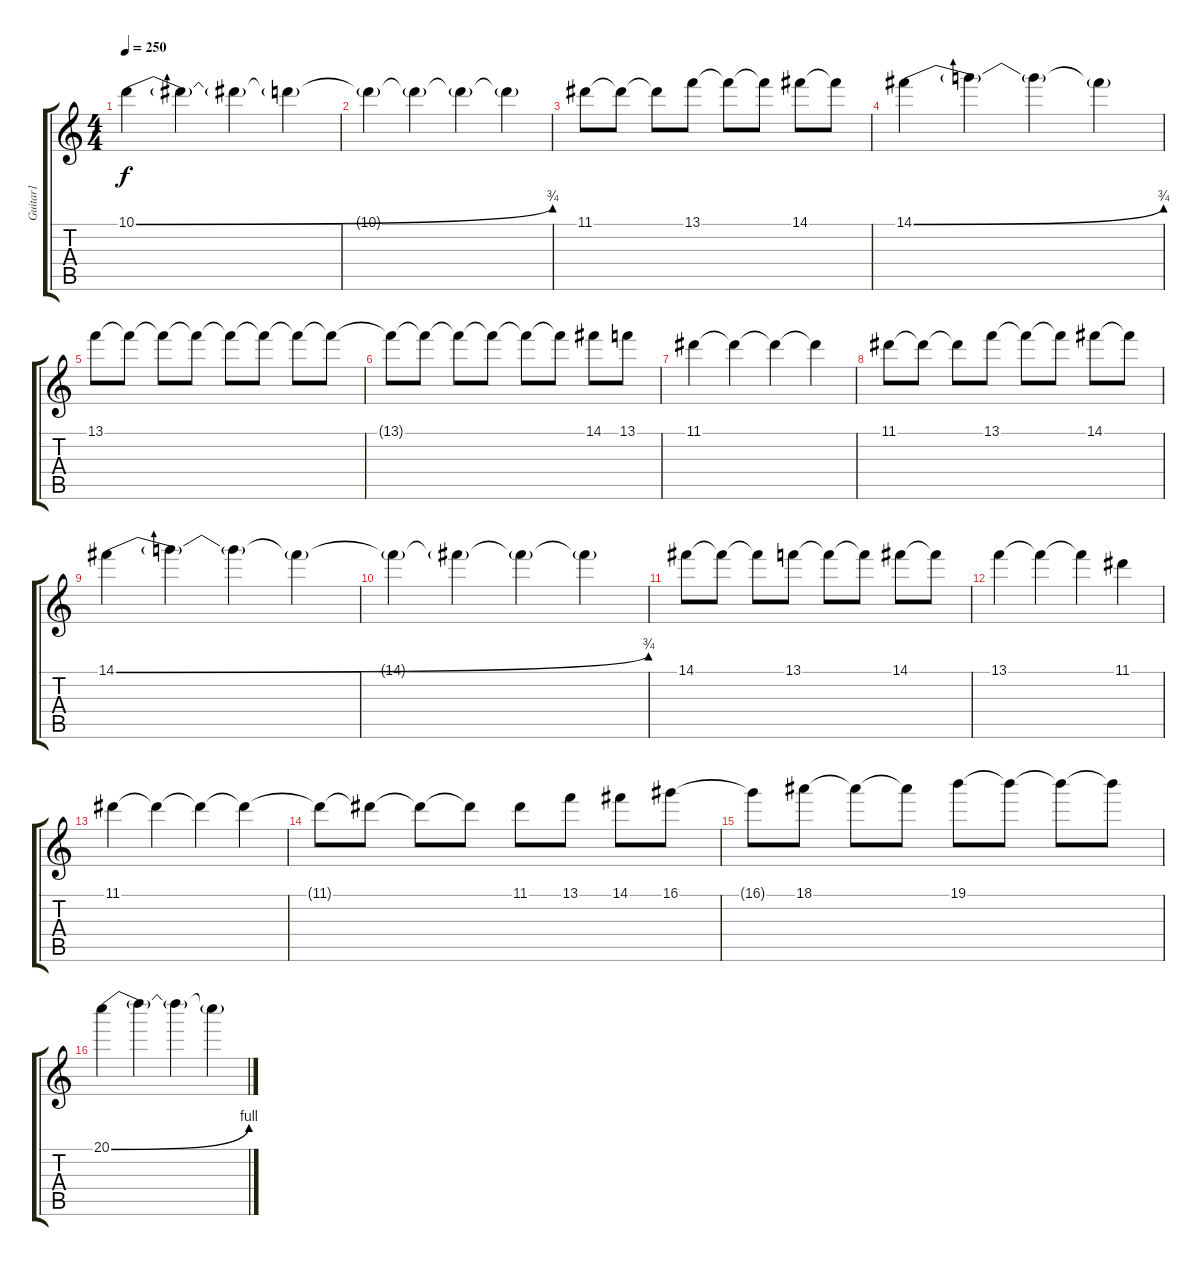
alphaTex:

\track ("Guitar1" "Guitar1") {instrument distortionguitar}
\staff {score tabs}
\tuning (E4 B3 G3 D3 A2 E2) {hide}
\ts (4 4)
\tempo 250
\clef g2
\ks c
10.1{be (bend 0 0 60 3)}.4{dy f} 10.1{t}.4 10.1{t}.4 10.1{t}.4 |
10.1{t}.4 10.1{t}.4 10.1{t}.4 10.1{t}.4 |
11.1.8 11.1{t}.8 11.1{t}.8 13.1.8 13.1{t}.8 13.1{t}.8 14.1.8 14.1{t}.8 |
14.1{be (bend 0 0 60 3)}.4 14.1{t}.4 14.1{t}.4 14.1{t}.4 |
13.1.8 13.1{t}.8 13.1{t}.8 13.1{t}.8 13.1{t}.8 13.1{t}.8 13.1{t}.8 13.1{t}.8 |
13.1{t}.8 13.1{t}.8 13.1{t}.8 13.1{t}.8 13.1{t}.8 13.1{t}.8 14.1.8 13.1.8 |
11.1.4 11.1{t}.4 11.1{t}.4 11.1{t}.4 |
11.1.8 11.1{t}.8 11.1{t}.8 13.1.8 13.1{t}.8 13.1{t}.8 14.1.8 14.1{t}.8 |
14.1{be (bend 0 0 60 3)}.4 14.1{t}.4 14.1{t}.4 14.1{t}.4 |
14.1{t}.4 14.1{t}.4 14.1{t}.4 14.1{t}.4 |
14.1.8 14.1{t}.8 14.1{t}.8 13.1.8 13.1{t}.8 13.1{t}.8 14.1.8 14.1{t}.8 |
13.1.4 13.1{t}.4 13.1{t}.4 11.1.4 |
11.1.4 11.1{t}.4 11.1{t}.4 11.1{t}.4 |
11.1{t}.8 11.1{t}.8 11.1{t}.8 11.1{t}.8 11.1.8 13.1.8 14.1.8 16.1.8 |
16.1{t}.8 18.1.8 18.1{t}.8 18.1{t}.8 19.1.8 19.1{t}.8 19.1{t}.8 19.1{t}.8 |
20.1{be (bend 0 0 60 4)}.4 20.1{t}.4 20.1{t}.4 20.1{t}.4
